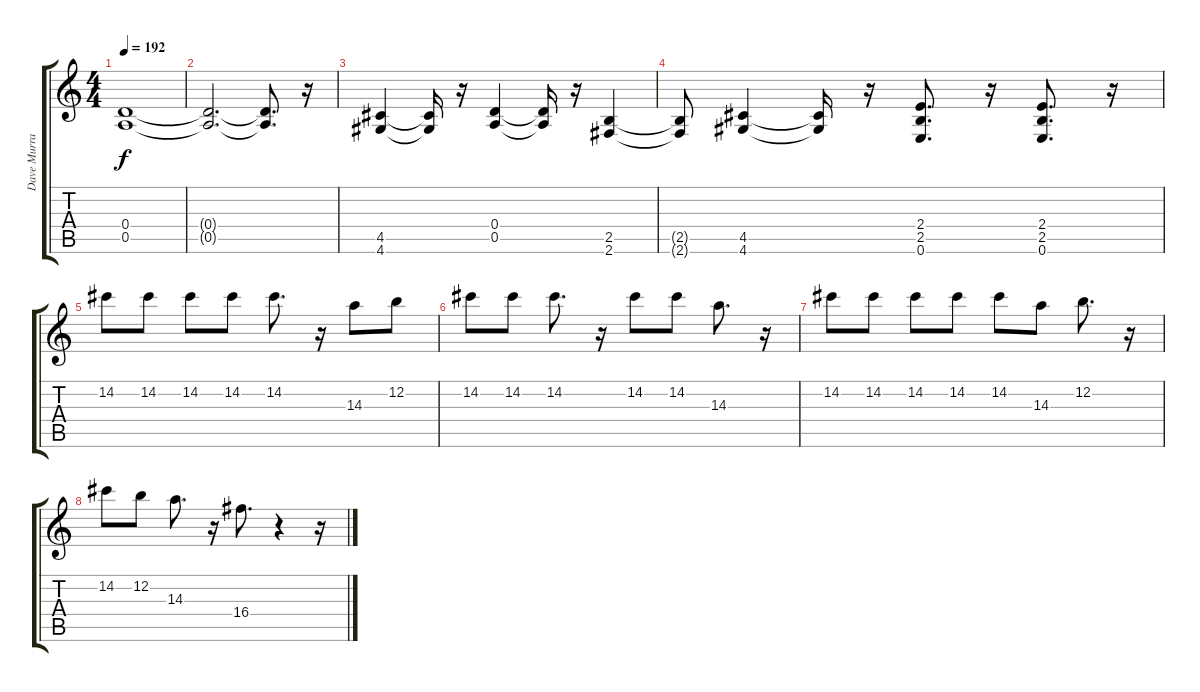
\track ("Dave Murray" "Dave Murra") {instrument distortionguitar}
\staff {score tabs}
\tuning (E4 B3 G3 D3 A2 E2) {hide}
\ts (4 4)
\tempo 192
\clef g2
\ks c
(0.4 0.5).1{dy f} |
(0.4{t} 0.5{t}).2{d} (0.4{t} 0.5{t}).8{d} r.16 |
(4.5 4.6).4 (4.5{t} 4.6{t}).16 r.16 (0.4 0.5).4 (0.4{t} 0.5{t}).16 r.16 (2.5 2.6).4 |
(2.5{t} 2.6{t}).8 (4.5 4.6).4 (4.5{t} 4.6{t}).16 r.16 (2.4 2.5 0.6).8{d} r.16 (2.4 2.5 0.6).8{d} r.16 |
14.2.8 14.2.8 14.2.8 14.2.8 14.2.8{d} r.16 14.3.8 12.2.8 |
14.2.8 14.2.8 14.2.8{d} r.16 14.2.8 14.2.8 14.3.8{d} r.16 |
14.2.8 14.2.8 14.2.8 14.2.8 14.2.8 14.3.8 12.2.8{d} r.16 |
14.2.8 12.2.8 14.3.8{d} r.16 16.4.8{d} r.4 r.16
